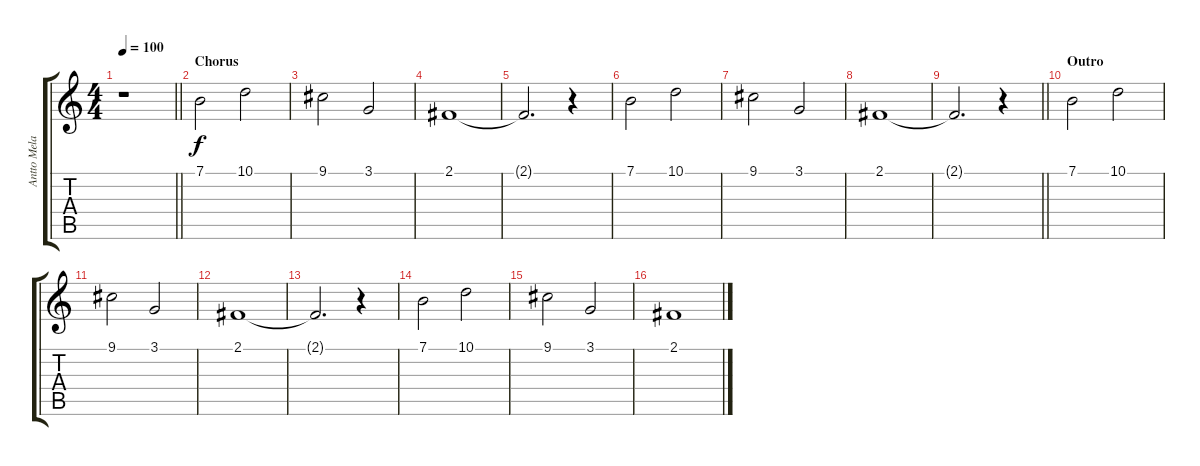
\track ("Antto Melasniemi (Keyboard)" "Antto Mela") {instrument choiraahs}
\staff {score tabs}
\tuning (E4 B3 G3 D3 A2 E2) {hide}
\ts (4 4)
\tempo 100
\clef g2
\barLineRight lightlight
\ks c
r.1{dy f} |
\section ("" "Chorus")
7.1.2 10.1.2 |
9.1.2 3.1.2 |
2.1.1 |
2.1{t}.2{d} r.4 |
7.1.2 10.1.2 |
9.1.2 3.1.2 |
2.1.1 |
\barLineRight lightlight
2.1{t}.2{d} r.4 |
\section ("" "Outro")
7.1.2 10.1.2 |
9.1.2 3.1.2 |
2.1.1 |
2.1{t}.2{d} r.4 |
7.1.2 10.1.2 |
9.1.2 3.1.2 |
2.1.1
